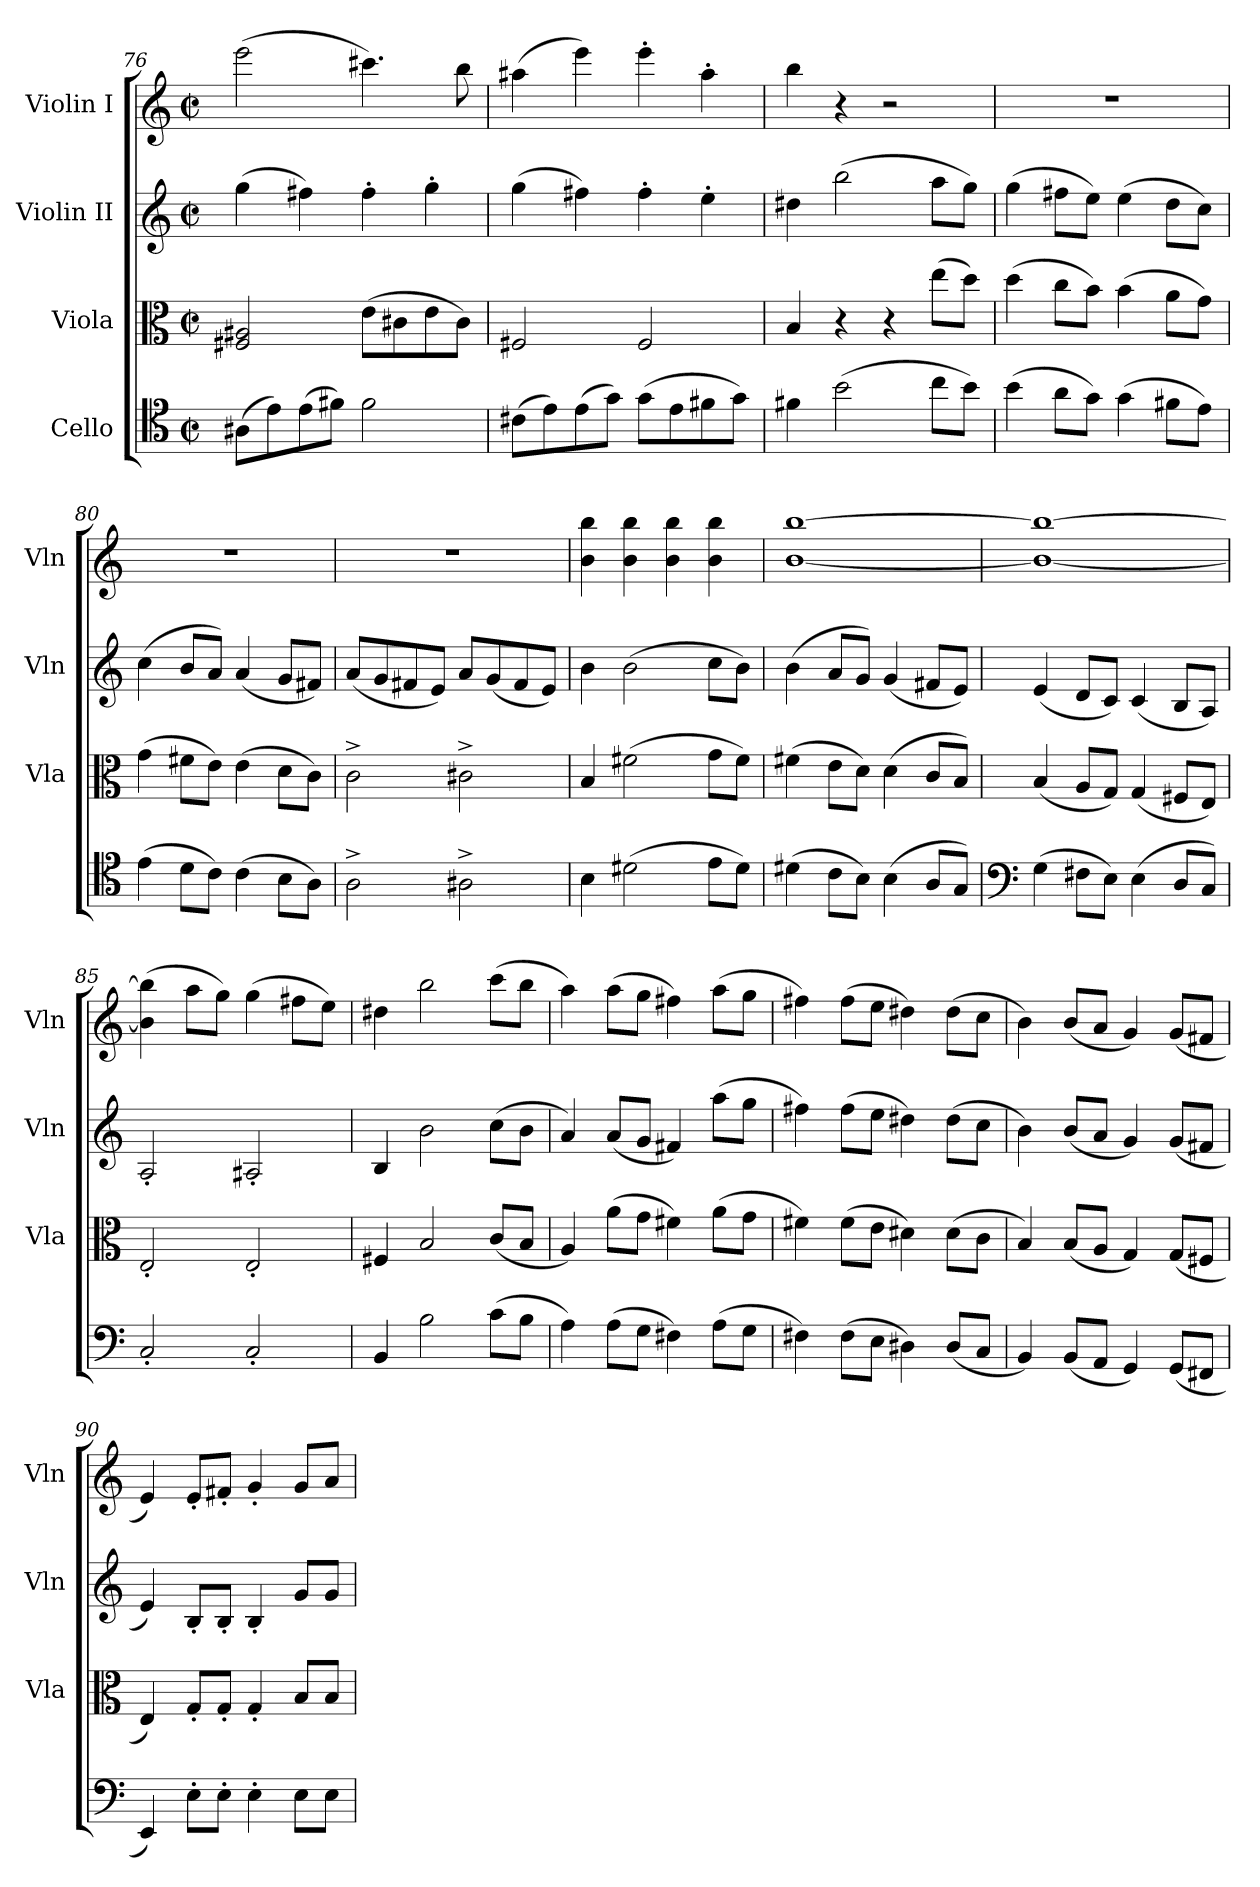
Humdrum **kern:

**kern	**kern	**kern	**kern
*part4	*part3	*part2	*part1
*staff4	*staff3	*staff2	*staff1
*I"Cello	*I"Viola	*I"Violin II	*I"Violin I
*	*I'Vla	*I'Vln	*I'Vln
*clefC4	*clefC3	*clefG2	*clefG2
*k[]	*k[]	*k[]	*k[]
*M2/2	*M2/2	*M2/2	*M2/2
*met(c|)	*met(c|)	*met(c|)	*met(c|)
=76	=76	=76	=76
(>8A#X\L	2F#X/ 2A#X/	(>4gg\	(>2eee\
8e\)	.	.	.
(>8e\	.	4ff#X\)	.
8f#X\J)	.	.	.
2f#\	(>8e\L	4ff#'\	4.ccc#X\)
.	8c#X\	.	.
.	8e\	4gg'\	.
.	8c#\J)	.	8bb\
=77	=77	=77	=77
(>8c#X\L	2F#X/	(>4gg\	(>4aa#X\
8e\)	.	.	.
(>8e\	.	4ff#X\)	4eee\)
8g\J)	.	.	.
(>8g\L	2F#/	4ff#'\	4eee'\
8e\	.	.	.
8f#X\	.	4ee'\	4aa#'\
8g\J)	.	.	.
=78	=78	=78	=78
4f#X\	4B/	4dd#X\	4bb\
(>2b\	4r	(>2bb\	4r
.	4r	.	2r
8cc\L	(>8ee\L	8aa\L	.
8b\J)	8dd\J)	8gg\J)	.
=79	=79	=79	=79
(>4b\	(>4dd\	(>4gg\	1r
8a\L	8cc\L	8ff#X\L	.
8g\J)	8b\J)	8ee\J)	.
(>4g\	(>4b\	(>4ee\	.
8f#X\L	8a\L	8dd\L	.
8e\J)	8g\J)	8cc\J)	.
=80	=80	=80	=80
(>4e\	(>4g\	(>4cc\	1r
8d\L	8f#X\L	8b/L	.
8c\J)	8e\J)	8a/J)	.
(>4c\	(>4e\	(<4a/	.
8B\L	8d\L	8g/L	.
8A\J)	8c\J)	8f#X/J)	.
=81	=81	=81	=81
2A^\	2c^\	(<8a/L	1r
.	.	8g/	.
.	.	8f#X/	.
.	.	8e/J)	.
2A#X^\	2c#X^\	8a/L	.
.	.	(<8g/	.
.	.	8f#/	.
.	.	8e/J)	.
!!LO:LB:g=z
=82	=82	=82	=82
4B\	4B/	4b\	4b\ 4bb\
(>2d#X\	(>2f#X\	(>2b\	4b\ 4bb\
.	.	.	4b\ 4bb\
8e\L	8g\L	8cc\L	4b\ 4bb\
8d#\J)	8f#\J)	8b\J)	.
=83	=83	=83	=83
(>4d#X\	(>4f#X\	(>4b\	[1b [1bb
8c\L	8e\L	8a/L	.
8B\J)	8d\J)	8g/J)	.
(>4B\	(>4d\	(<4g/	.
8A/L	8c/L	8f#X/L	.
8G/J)	8B/J)	8e/J)	.
=84	=84	=84	=84
*clefF4	*	*	*
(>4G\	(<4B/	(<4e/	1b_ 1bb_
8F#X\L	8A/L	8d/L	.
8E\J)	8G/J)	8c/J)	.
(>4E\	(<4G/	(<4c/	.
8D/L	8F#X/L	8B/L	.
8C/J)	8E/J)	8A/J)	.
=85	=85	=85	=85
2C'/	2E'/	2A'/	(>4b\] 4bb\]
.	.	.	8aa\L
.	.	.	8gg\J)
2C'/	2E'/	2A#X'/	(>4gg\
.	.	.	8ff#X\L
.	.	.	8ee\J)
=86	=86	=86	=86
4BB/	4F#X/	4B/	4dd#X\
2B\	2B/	2b\	2bb\
(>8c\L	(<8c/L	(>8cc\L	(>8ccc\L
8B\J	8B/J	8b\J	8bb\J
=87	=87	=87	=87
4A\)	4A/)	4a/)	4aa\)
(>8A\L	(>8a\L	(<8a/L	(>8aa\L
8G\J	8g\J	8g/J	8gg\J
4F#X\)	4f#X\)	4f#X/)	4ff#X\)
(>8A\L	(>8a\L	(>8aa\L	(>8aa\L
8G\J	8g\J	8gg\J	8gg\J
=88	=88	=88	=88
4F#X\)	4f#X\)	4ff#X\)	4ff#X\)
(>8F#\L	(>8f#\L	(>8ff#\L	(>8ff#\L
8E\J	8e\J	8ee\J	8ee\J
4D#X\)	4d#X\)	4dd#X\)	4dd#X\)
(<8D#/L	(>8d#\L	(>8dd#\L	(>8dd#\L
8C/J	8c\J	8cc\J	8cc\J
=89	=89	=89	=89
4BB/)	4B/)	4b\)	4b\)
(<8BB/L	(<8B/L	(<8b/L	(<8b/L
8AA/J	8A/J	8a/J	8a/J
4GG/)	4G/)	4g/)	4g/)
(<8GG/L	(<8G/L	(<8g/L	(<8g/L
8FF#X/J	8F#X/J	8f#X/J	8f#X/J
=90	=90	=90	=90
4EE/)	4E/)	4e/)	4e/)
8E'\L	8G'/L	8B'/L	8e'/L
8E'\J	8G'/J	8B'/J	8f#X'/J
4E'\	4G'/	4B'/	4g'/
8E\L	8B/L	8g/L	8g/L
8E\J	8B/J	8g/J	8a/J
=	=	=	=
*-	*-	*-	*-
